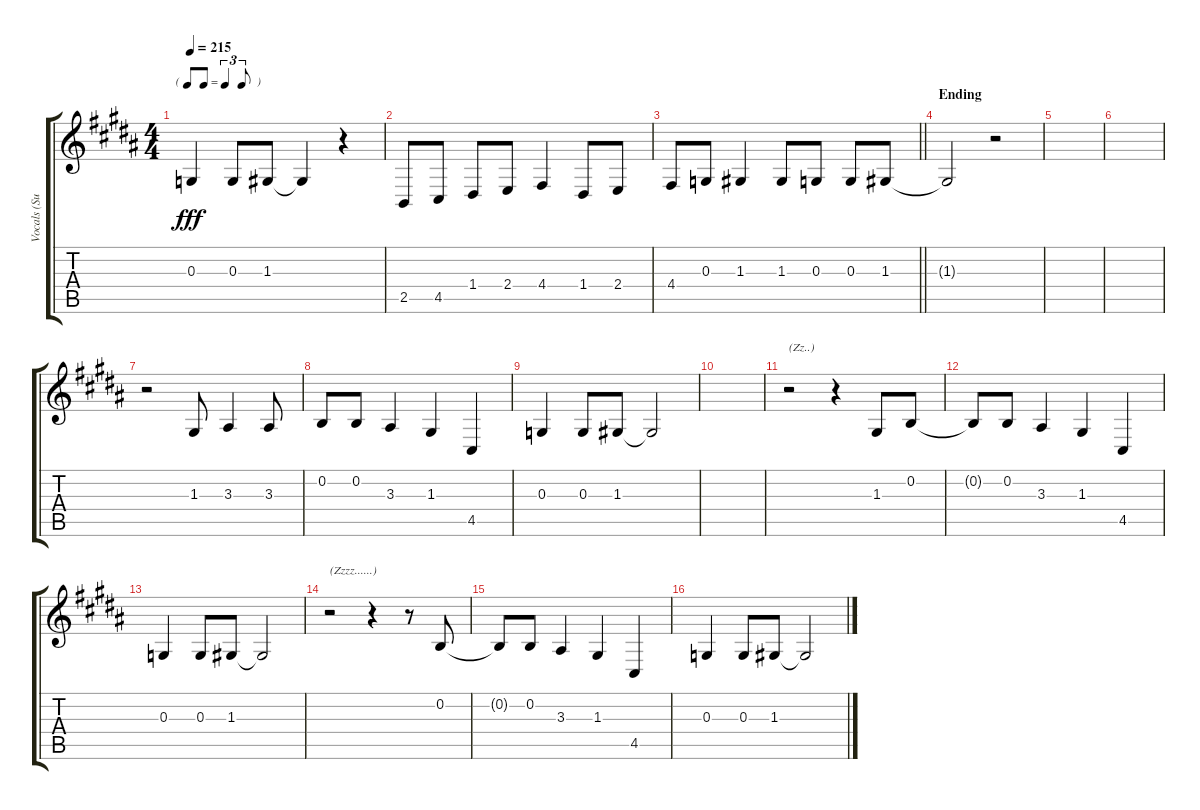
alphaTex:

\track ("Vocals (Suzuki Jun)" "Vocals (Su") {instrument altosax}
\staff {score tabs}
\tuning (E4 B3 G3 D3 A2 E2) {hide}
\ts (4 4)
\tf triplet8th
\tempo 215
\clef g2
\ks b
0.3.4{dy fff} 0.3.8 1.3.8 1.3{t}.4 r.4 |
2.5.8 4.5.8 1.4.8 2.4.8 4.4.4 1.4.8 2.4.8 |
\barLineRight lightlight
4.4.8 0.3.8 1.3.4 1.3.8 0.3.8 0.3.8 1.3.8 |
\section ("" "Ending")
1.3{t}.2 r.2 |
|
|
r.2 1.3.8 3.3.4 3.3.8 |
0.2.8 0.2.8 3.3.4 1.3.4 4.5.4 |
0.3.4 0.3.8 1.3.8 1.3{t}.2 |
|
r.2{txt "(Zz..)"} r.4 1.3.8 0.2.8 |
0.2{t}.8 0.2.8 3.3.4 1.3.4 4.5.4 |
0.3.4 0.3.8 1.3.8 1.3{t}.2 |
r.2{txt "(Zzzz......)"} r.4 r.8 0.2.8 |
0.2{t}.8 0.2.8 3.3.4 1.3.4 4.5.4 |
0.3.4 0.3.8 1.3.8 1.3{t}.2
